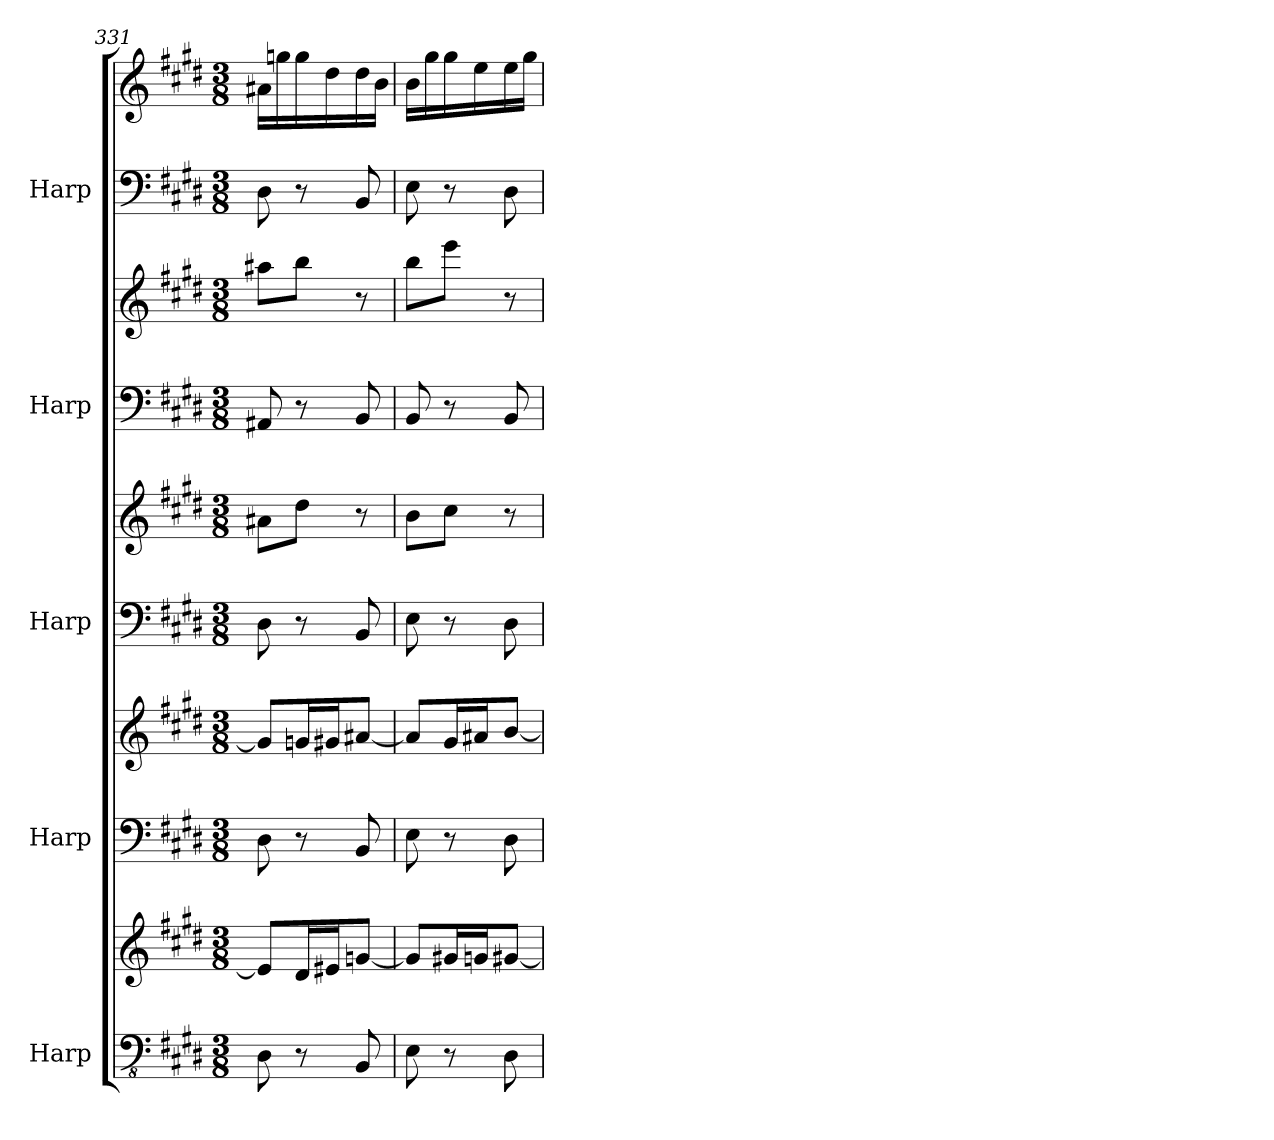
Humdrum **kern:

**kern	**kern	**kern	**kern	**kern	**kern	**kern	**kern	**kern	**kern
*part5	*part5	*part4	*part4	*part3	*part3	*part2	*part2	*part1	*part1
*staff10	*staff9	*staff8	*staff7	*staff6	*staff5	*staff4	*staff3	*staff2	*staff1
*I"Harp	*	*I"Harp	*	*I"Harp	*	*I"Harp	*	*I"Harp	*
*I'Hp	*	*I'Hp	*	*I'Hp	*	*I'Hp	*	*I'Hp	*
*clefFv4	*clefG2	*clefF4	*clefG2	*clefF4	*clefG2	*clefF4	*clefG2	*clefF4	*clefG2
*k[f#c#g#d#]	*k[f#c#g#d#]	*k[f#c#g#d#]	*k[f#c#g#d#]	*k[f#c#g#d#]	*k[f#c#g#d#]	*k[f#c#g#d#]	*k[f#c#g#d#]	*k[f#c#g#d#]	*k[f#c#g#d#]
*M3/8	*M3/8	*M3/8	*M3/8	*M3/8	*M3/8	*M3/8	*M3/8	*M3/8	*M3/8
=331	=331	=331	=331	=331	=331	=331	=331	=331	=331
8DD#\	8e#/L]	8D#\	8g#/L]	8D#\	8a#X\L	8AA#X/	8aa#X\L	8D#\	16a#X\LL
.	.	.	.	.	.	.	.	.	16ggn\
8r	16d#/L	8r	16gn/L	8r	8dd#\J	8r	8bb\J	8r	16gg\
.	16e#X/J	.	16g#X/J	.	.	.	.	.	16dd#\
8BBB/	[8gn/J	8BB/	[8a#X/J	8BB/	8r	8BB/	8r	8BB/	16dd#\
.	.	.	.	.	.	.	.	.	16b\JJ
!!LO:PB:g=z
=332	=332	=332	=332	=332	=332	=332	=332	=332	=332
8EE\	8g/L]	8E\	8a#/L]	8E\	8b\L	8BB/	8bb\L	8E\	16b\LL
.	.	.	.	.	.	.	.	.	16gg#\
8r	16g#X/L	8r	16g#/L	8r	8cc#\J	8r	8eee\J	8r	16gg#\
.	16gn/J	.	16a#X/J	.	.	.	.	.	16ee\
8DD#\	[8g#X/J	8D#\	[8b/J	8D#\	8r	8BB/	8r	8D#\	16ee\
.	.	.	.	.	.	.	.	.	16gg#\JJ
=	=	=	=	=	=	=	=	=	=
*-	*-	*-	*-	*-	*-	*-	*-	*-	*-
